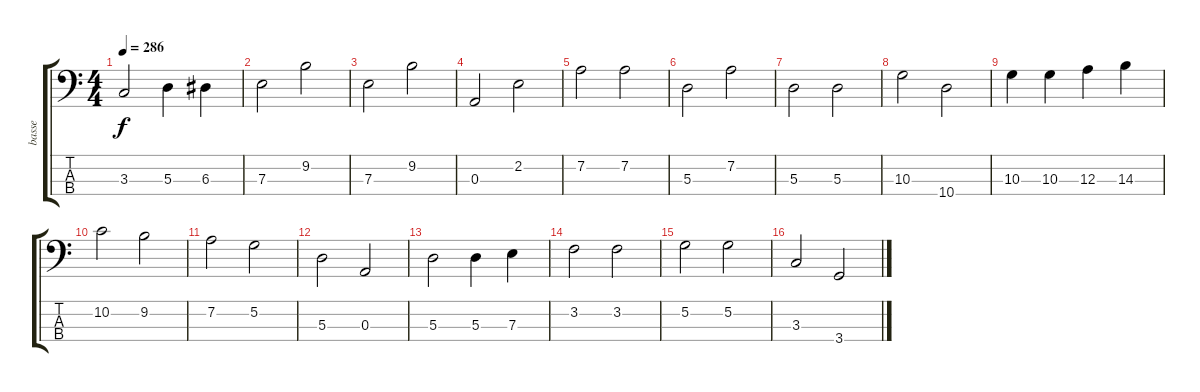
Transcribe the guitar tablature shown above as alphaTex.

\track ("basse" "basse") {instrument electricbasspick}
\staff {score tabs}
\tuning (G2 D2 A1 E1) {hide}
\ts (4 4)
\tempo 286
\clef f4
\ks c
3.3.2{dy f} 5.3.4 6.3.4 |
7.3.2 9.2.2 |
7.3.2 9.2.2 |
0.3.2 2.2.2 |
7.2.2 7.2.2 |
5.3.2 7.2.2 |
5.3.2 5.3.2 |
10.3.2 10.4.2 |
10.3.4 10.3.4 12.3.4 14.3.4 |
10.2.2 9.2.2 |
7.2.2 5.2.2 |
5.3.2 0.3.2 |
5.3.2 5.3.4 7.3.4 |
3.2.2 3.2.2 |
5.2.2 5.2.2 |
3.3.2 3.4.2
